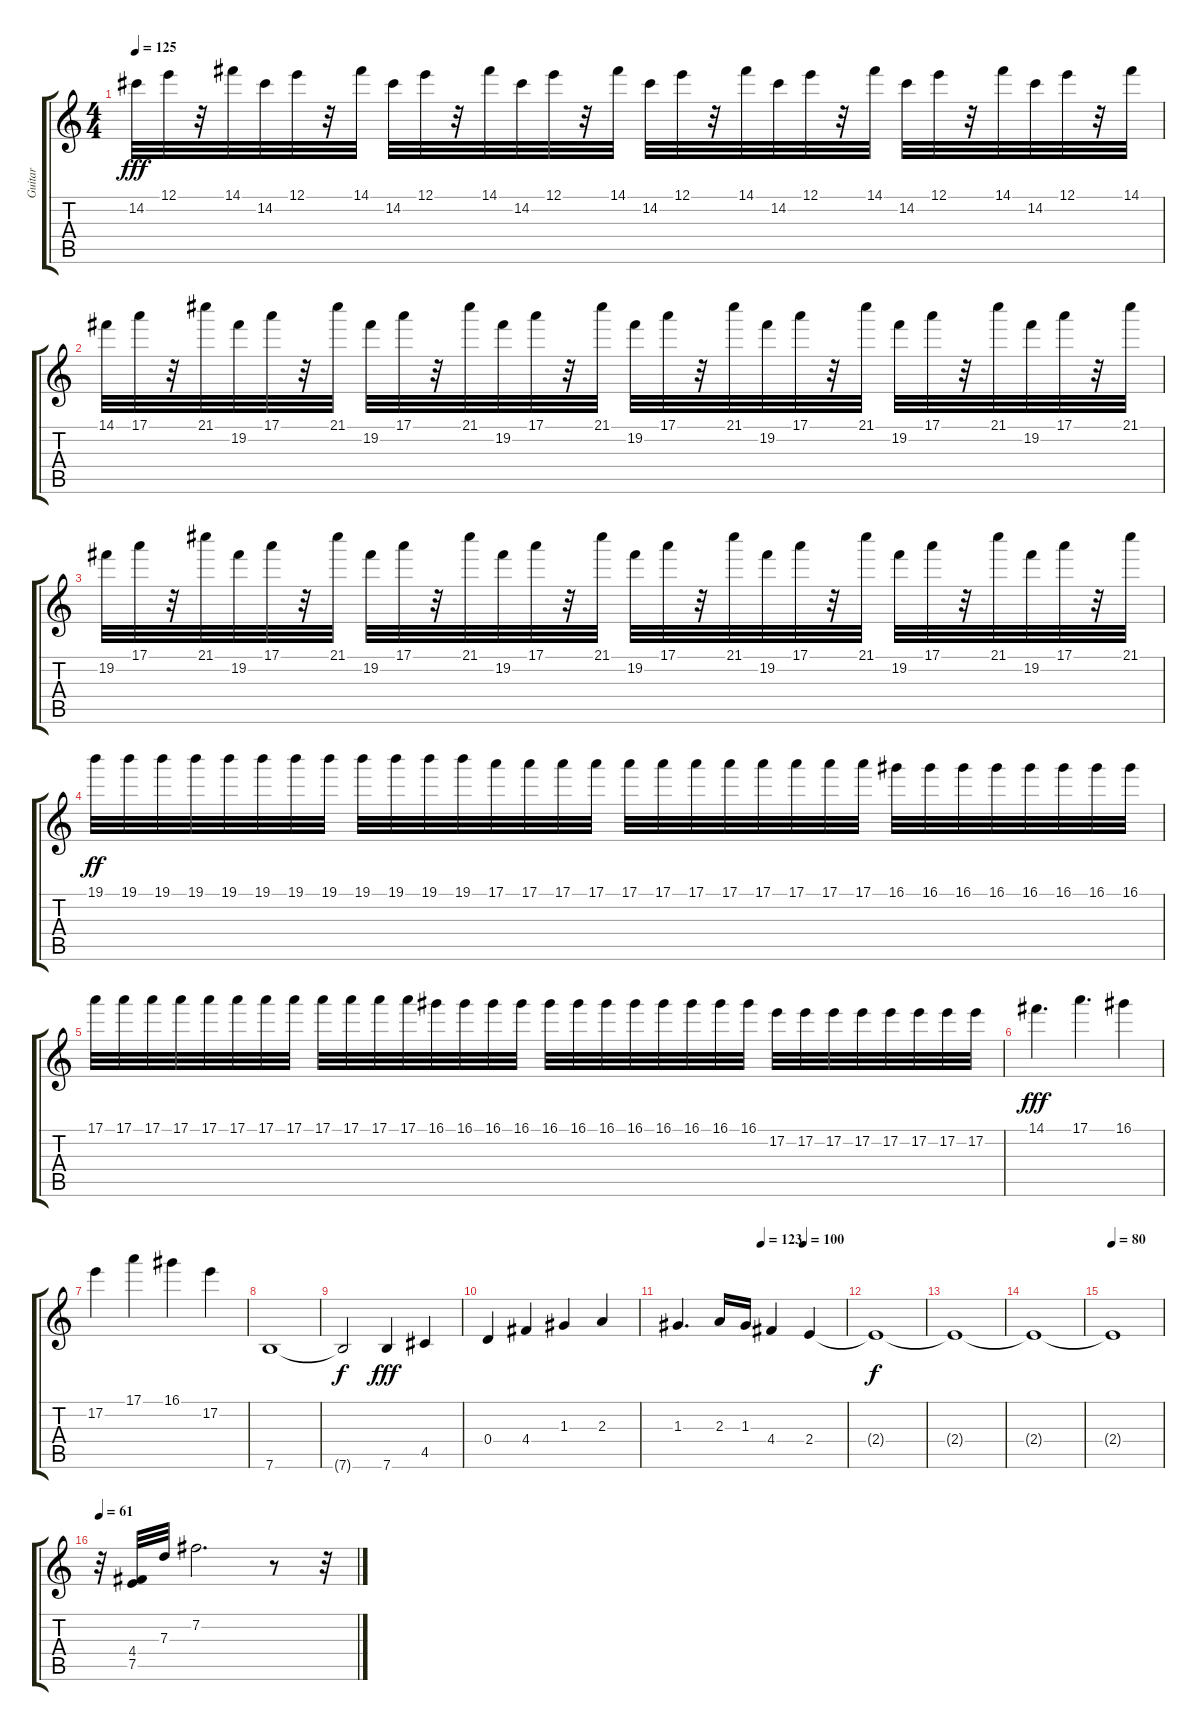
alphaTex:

\track ("Guitar" "Guitar") {instrument overdrivenguitar}
\staff {score tabs}
\tuning (E4 B3 G3 D3 A2 E2) {hide}
\ts (4 4)
\tempo 125
\clef g2
\ks c
14.2.32{dy fff} 12.1.32 r.32 14.1.32 14.2.32 12.1.32 r.32 14.1.32 14.2.32 12.1.32 r.32 14.1.32 14.2.32 12.1.32 r.32 14.1.32 14.2.32 12.1.32 r.32 14.1.32 14.2.32 12.1.32 r.32 14.1.32 14.2.32 12.1.32 r.32 14.1.32 14.2.32 12.1.32 r.32 14.1.32 |
14.1.32 17.1.32 r.32 21.1.32 19.2.32 17.1.32 r.32 21.1.32 19.2.32 17.1.32 r.32 21.1.32 19.2.32 17.1.32 r.32 21.1.32 19.2.32 17.1.32 r.32 21.1.32 19.2.32 17.1.32 r.32 21.1.32 19.2.32 17.1.32 r.32 21.1.32 19.2.32 17.1.32 r.32 21.1.32 |
19.2.32 17.1.32 r.32 21.1.32 19.2.32 17.1.32 r.32 21.1.32 19.2.32 17.1.32 r.32 21.1.32 19.2.32 17.1.32 r.32 21.1.32 19.2.32 17.1.32 r.32 21.1.32 19.2.32 17.1.32 r.32 21.1.32 19.2.32 17.1.32 r.32 21.1.32 19.2.32 17.1.32 r.32 21.1.32 |
19.1.32{dy ff} 19.1.32 19.1.32 19.1.32 19.1.32 19.1.32 19.1.32 19.1.32 19.1.32 19.1.32 19.1.32 19.1.32 17.1.32 17.1.32 17.1.32 17.1.32 17.1.32 17.1.32 17.1.32 17.1.32 17.1.32 17.1.32 17.1.32 17.1.32 16.1.32 16.1.32 16.1.32 16.1.32 16.1.32 16.1.32 16.1.32 16.1.32 |
17.1.32 17.1.32 17.1.32 17.1.32 17.1.32 17.1.32 17.1.32 17.1.32 17.1.32 17.1.32 17.1.32 17.1.32 16.1.32 16.1.32 16.1.32 16.1.32 16.1.32 16.1.32 16.1.32 16.1.32 16.1.32 16.1.32 16.1.32 16.1.32 17.2.32 17.2.32 17.2.32 17.2.32 17.2.32 17.2.32 17.2.32 17.2.32 |
14.1.4{d dy fff} 17.1.4{d} 16.1.4 |
17.2.4 17.1.4 16.1.4 17.2.4 |
7.6.1 |
7.6{t}.2{dy f} 7.6.4{dy fff} 4.5.4 |
0.4.4 4.4.4 1.3.4 2.3.4 |
\tempo (123 0.5)
\tempo (100 0.75)
1.3.4{d} 2.3.16 1.3.16 4.4.4 2.4.4 |
2.4{t}.1{dy f} |
2.4{t}.1 |
2.4{t}.1 |
\tempo 80
2.4{t}.1 |
\tempo 61
r.32 (4.4 7.5).32 7.3.32 7.2.2{d} r.8 r.32
